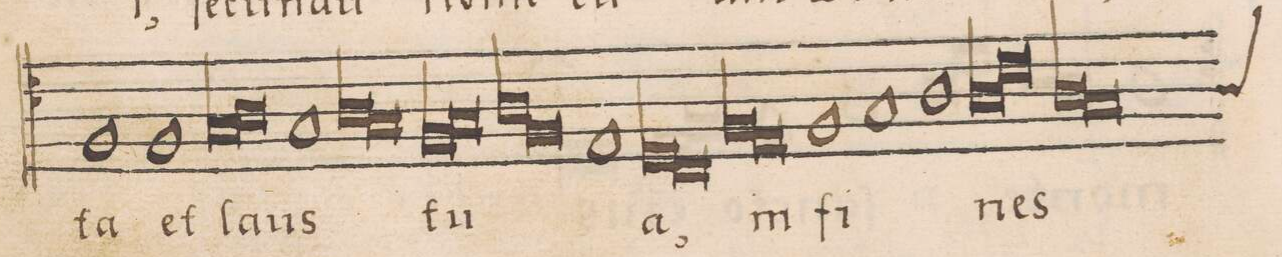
**kern	**text
*I"TENOR	*
*clefC4	*
*k[b-]	*
*met(C)	*
*M2/1	*
1F/	-ta
1F/	et
=35-	=35-
*lig	*
1G/	laus
1A\	.
*Xlig	*
=36-	=36-
1G/	.
*lig	*
1A\	.
=37-	=37-
1G/	.
*Xlig	*
*lig	*
1F/	tu-
=38-	=38-
1G/	.
*Xlig	*
*lig	*
1A\	.
=39-	=39-
1F/	.
*Xlig	*
1E/	.
=40-	=40-
*lig	*
1D/	-a,
1C/	.
*Xlig	*
=41-	=41-
*lig	*
1F/	in
1E/	.
*Xlig	*
=42-	=42-
1F/	fi-
1G/	.
=43-	=43-
1A\	.
*lig	*
1A\	-nes
=44-	=44-
1c\	.
*Xlig	*
*lig	*
1A\	.
=45-	=45-
*custos:A	*
1G/	.
*Xlig	*
*lig	*
*-	*-
